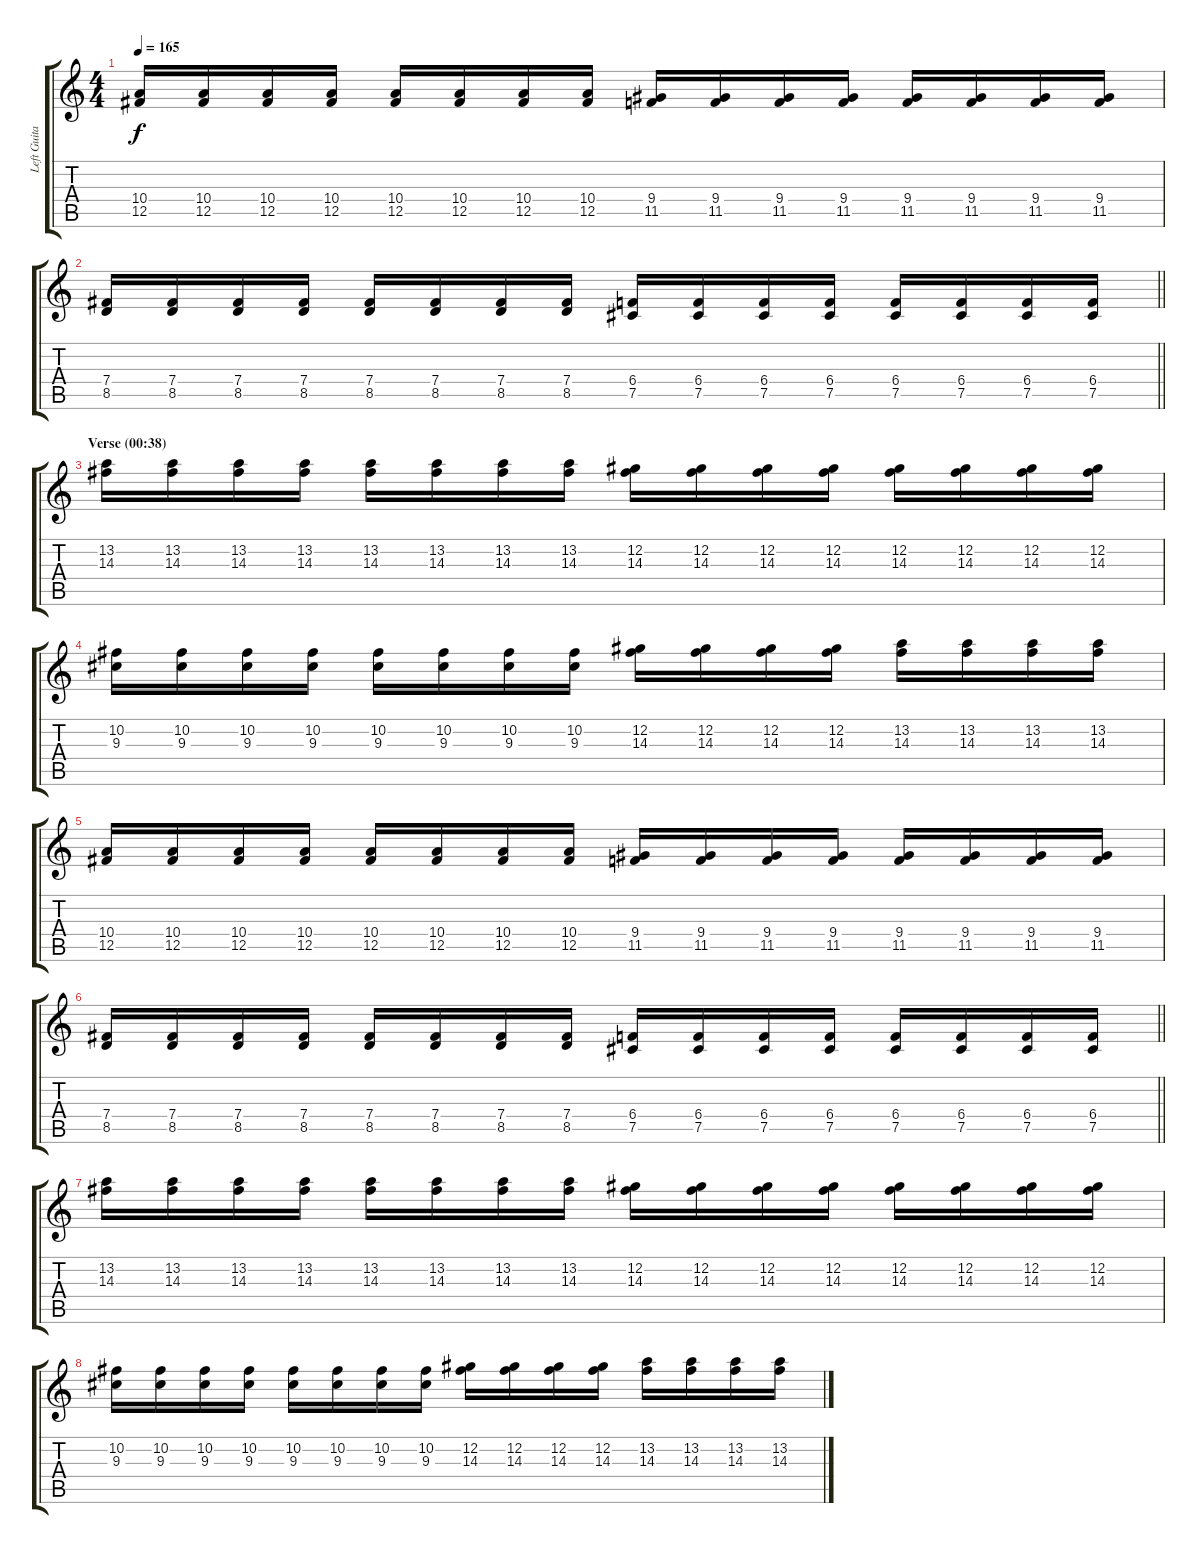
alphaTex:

\track ("Left Guitar" "Left Guita") {instrument distortionguitar}
\staff {score tabs}
\tuning (Db4 Ab3 E3 B2 Gb2 Db2) {hide}
\ts (4 4)
\tempo 165
\clef g2
\ks c
(10.4 12.5).16{dy f} (10.4 12.5).16 (10.4 12.5).16 (10.4 12.5).16 (10.4 12.5).16 (10.4 12.5).16 (10.4 12.5).16 (10.4 12.5).16 (9.4 11.5).16 (9.4 11.5).16 (9.4 11.5).16 (9.4 11.5).16 (9.4 11.5).16 (9.4 11.5).16 (9.4 11.5).16 (9.4 11.5).16 |
\barLineRight lightlight
(7.4 8.5).16 (7.4 8.5).16 (7.4 8.5).16 (7.4 8.5).16 (7.4 8.5).16 (7.4 8.5).16 (7.4 8.5).16 (7.4 8.5).16 (6.4 7.5).16 (6.4 7.5).16 (6.4 7.5).16 (6.4 7.5).16 (6.4 7.5).16 (6.4 7.5).16 (6.4 7.5).16 (6.4 7.5).16 |
\section ("" "Verse (00:38)")
(13.2 14.3).16 (13.2 14.3).16 (13.2 14.3).16 (13.2 14.3).16 (13.2 14.3).16 (13.2 14.3).16 (13.2 14.3).16 (13.2 14.3).16 (12.2 14.3).16 (12.2 14.3).16 (12.2 14.3).16 (12.2 14.3).16 (12.2 14.3).16 (12.2 14.3).16 (12.2 14.3).16 (12.2 14.3).16 |
(10.2 9.3).16 (10.2 9.3).16 (10.2 9.3).16 (10.2 9.3).16 (10.2 9.3).16 (10.2 9.3).16 (10.2 9.3).16 (10.2 9.3).16 (12.2 14.3).16 (12.2 14.3).16 (12.2 14.3).16 (12.2 14.3).16 (13.2 14.3).16 (13.2 14.3).16 (13.2 14.3).16 (13.2 14.3).16 |
(10.4 12.5).16 (10.4 12.5).16 (10.4 12.5).16 (10.4 12.5).16 (10.4 12.5).16 (10.4 12.5).16 (10.4 12.5).16 (10.4 12.5).16 (9.4 11.5).16 (9.4 11.5).16 (9.4 11.5).16 (9.4 11.5).16 (9.4 11.5).16 (9.4 11.5).16 (9.4 11.5).16 (9.4 11.5).16 |
\barLineRight lightlight
(7.4 8.5).16 (7.4 8.5).16 (7.4 8.5).16 (7.4 8.5).16 (7.4 8.5).16 (7.4 8.5).16 (7.4 8.5).16 (7.4 8.5).16 (6.4 7.5).16 (6.4 7.5).16 (6.4 7.5).16 (6.4 7.5).16 (6.4 7.5).16 (6.4 7.5).16 (6.4 7.5).16 (6.4 7.5).16 |
(13.2 14.3).16 (13.2 14.3).16 (13.2 14.3).16 (13.2 14.3).16 (13.2 14.3).16 (13.2 14.3).16 (13.2 14.3).16 (13.2 14.3).16 (12.2 14.3).16 (12.2 14.3).16 (12.2 14.3).16 (12.2 14.3).16 (12.2 14.3).16 (12.2 14.3).16 (12.2 14.3).16 (12.2 14.3).16 |
(10.2 9.3).16 (10.2 9.3).16 (10.2 9.3).16 (10.2 9.3).16 (10.2 9.3).16 (10.2 9.3).16 (10.2 9.3).16 (10.2 9.3).16 (12.2 14.3).16 (12.2 14.3).16 (12.2 14.3).16 (12.2 14.3).16 (13.2 14.3).16 (13.2 14.3).16 (13.2 14.3).16 (13.2 14.3).16
